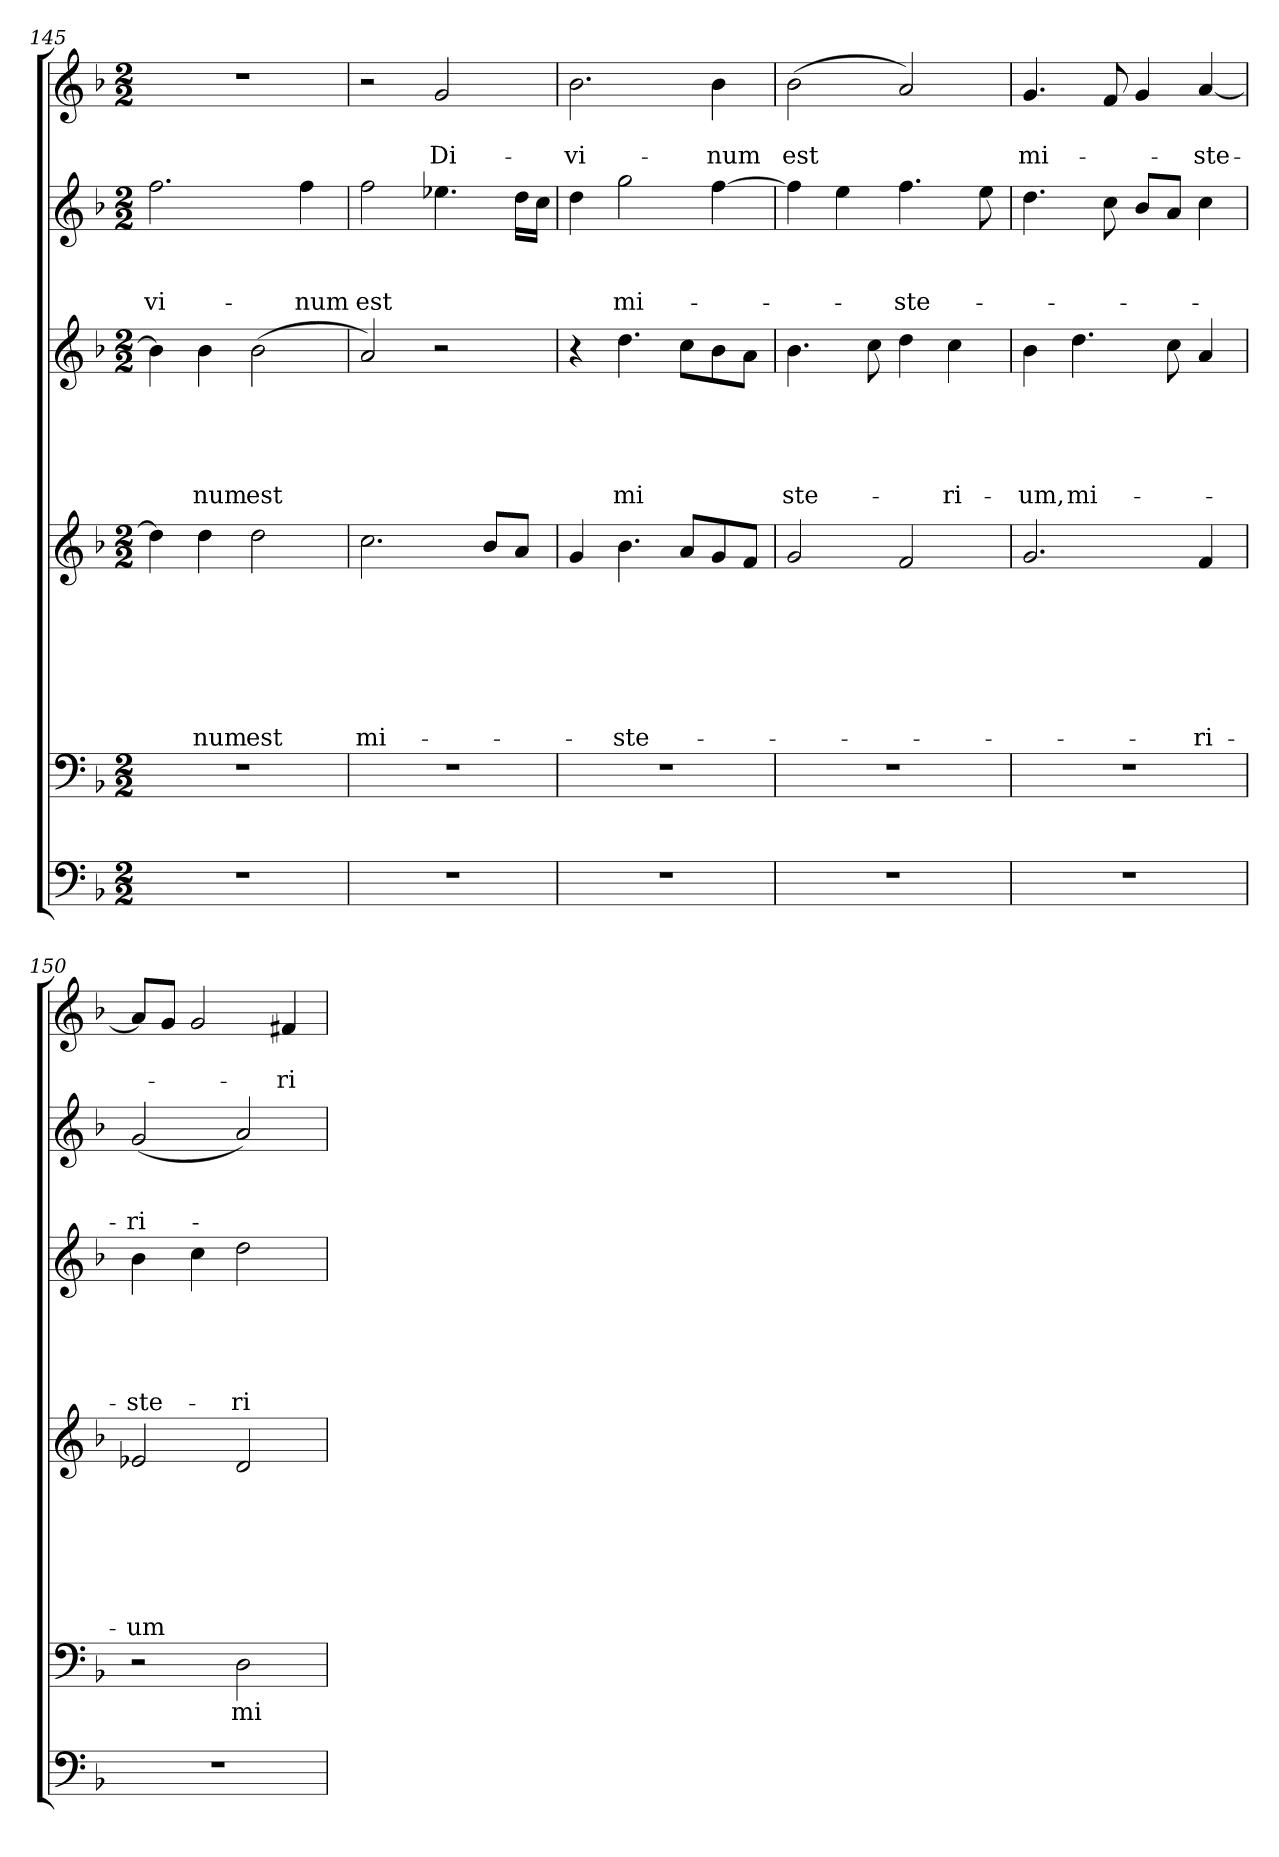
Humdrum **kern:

**kern	**kern	**text	**kern	**text	**text	**text	**text	**text	**text	**text	**kern	**text	**text	**text	**text	**text	**kern	**text	**text	**text	**kern	**text	**text
*part6	*part5	*part5	*part4	*part4	*part4	*part4	*part4	*part4	*part4	*part4	*part3	*part3	*part3	*part3	*part3	*part3	*part2	*part2	*part2	*part2	*part1	*part1	*part1
*staff6	*staff5	*staff5	*staff4	*staff4	*staff4	*staff4	*staff4	*staff4	*staff4	*staff4	*staff3	*staff3	*staff3	*staff3	*staff3	*staff3	*staff2	*staff2	*staff2	*staff2	*staff1	*staff1	*staff1
!!LO:LB:g=z
*clefF4	*clefF4	*	*clefG2	*	*	*	*	*	*	*	*clefG2	*	*	*	*	*	*clefG2	*	*	*	*clefG2	*	*
*	*	*	*ITrd7c12	*	*	*	*	*	*	*	*ITrd7c12	*	*	*	*	*	*ITrd7c12	*	*	*	*	*	*
*k[b-]	*k[b-]	*	*k[b-]	*	*	*	*	*	*	*	*k[b-]	*	*	*	*	*	*k[b-]	*	*	*	*k[b-]	*	*
*F:	*F:	*	*F:	*	*	*	*	*	*	*	*F:	*	*	*	*	*	*F:	*	*	*	*F:	*	*
*M2/2	*M2/2	*	*M2/2	*	*	*	*	*	*	*	*M2/2	*	*	*	*	*	*M2/2	*	*	*	*M2/2	*	*
=145	=145	=145	=145	=145	=145	=145	=145	=145	=145	=145	=145	=145	=145	=145	=145	=145	=145	=145	=145	=145	=145	=145	=145
!	!	!	!	!	!	!	!	!	!	!	!	!	!	!	!	!	!	!	!	!LO:LY:b	!	!	!
1r	1r	.	4d\]	.	.	.	.	.	.	.	4B-\]	.	.	.	.	.	2.f\	.	.	-vi-	1r	.	.
!	!	!	!	!	!	!	!	!	!	!LO:LY:b	!	!	!	!	!	!LO:LY:b	!	!	!	!	!	!	!
.	.	.	4d\	.	.	.	.	.	.	-num	4B-\	.	.	.	.	-num	.	.	.	.	.	.	.
!	!	!	!	!	!	!	!	!	!	!LO:LY:b	!	!	!	!	!	!LO:LY:b	!	!	!	!	!	!	!
.	.	.	2d\	.	.	.	.	.	.	est	(>2B-\	.	.	.	.	est	.	.	.	.	.	.	.
!	!	!	!	!	!	!	!	!	!	!	!	!	!	!	!	!	!	!	!	!LO:LY:b	!	!	!
.	.	.	.	.	.	.	.	.	.	.	.	.	.	.	.	.	4f\	.	.	-num	.	.	.
=146	=146	=146	=146	=146	=146	=146	=146	=146	=146	=146	=146	=146	=146	=146	=146	=146	=146	=146	=146	=146	=146	=146	=146
!	!	!	!	!	!	!	!	!	!	!LO:LY:b	!	!	!	!	!	!	!	!	!	!LO:LY:b	!	!	!
1r	1r	.	2.c\	.	.	.	.	.	.	mi-	2A/)	.	.	.	.	.	2f\	.	.	est	2r	.	.
!	!	!	!	!	!	!	!	!	!	!	!	!	!	!	!	!	!	!	!	!	!	!	!LO:LY:b
.	.	.	.	.	.	.	.	.	.	.	2r	.	.	.	.	.	4.e-i\	.	.	.	2g/	.	Di-
.	.	.	8B-/L	.	.	.	.	.	.	.	.	.	.	.	.	.	.	.	.	.	.	.	.
.	.	.	8A/J	.	.	.	.	.	.	.	.	.	.	.	.	.	16d\LL	.	.	.	.	.	.
.	.	.	.	.	.	.	.	.	.	.	.	.	.	.	.	.	16c\JJ	.	.	.	.	.	.
=147	=147	=147	=147	=147	=147	=147	=147	=147	=147	=147	=147	=147	=147	=147	=147	=147	=147	=147	=147	=147	=147	=147	=147
!	!	!	!	!	!	!	!	!	!	!	!	!	!	!	!	!	!	!	!	!	!	!	!LO:LY:b
1r	1r	.	4G/	.	.	.	.	.	.	.	4r	.	.	.	.	.	4d\	.	.	.	2.b-\	.	-vi-
!	!	!	!	!	!	!	!	!	!	!LO:LY:b	!	!	!	!	!	!LO:LY:b	!	!	!	!LO:LY:b	!	!	!
.	.	.	4.B-\	.	.	.	.	.	.	-ste-	4.d\	.	.	.	.	mi	2g\	.	.	mi-	.	.	.
.	.	.	8A/L	.	.	.	.	.	.	.	8c\L	.	.	.	.	.	.	.	.	.	.	.	.
!	!	!	!	!	!	!	!	!	!	!	!	!	!	!	!	!	!	!	!	!	!	!	!LO:LY:b
.	.	.	8G/	.	.	.	.	.	.	.	8B-\	.	.	.	.	.	[>4f\	.	.	.	4b-\	.	-num
.	.	.	8F/J	.	.	.	.	.	.	.	8A\J	.	.	.	.	.	.	.	.	.	.	.	.
=148	=148	=148	=148	=148	=148	=148	=148	=148	=148	=148	=148	=148	=148	=148	=148	=148	=148	=148	=148	=148	=148	=148	=148
!	!	!	!	!	!	!	!	!	!	!	!	!	!	!	!	!LO:LY:b	!	!	!	!	!	!	!LO:LY:b
1r	1r	.	2G/	.	.	.	.	.	.	.	4.B-\	.	.	.	.	ste-	4f\]	.	.	.	(>2b-\	.	est
.	.	.	.	.	.	.	.	.	.	.	.	.	.	.	.	.	4e\	.	.	.	.	.	.
.	.	.	.	.	.	.	.	.	.	.	8c\	.	.	.	.	.	.	.	.	.	.	.	.
!	!	!	!	!	!	!	!	!	!	!	!	!	!	!	!	!	!	!	!	!LO:LY:b	!	!	!
.	.	.	2F/	.	.	.	.	.	.	.	4d\	.	.	.	.	.	4.f\	.	.	-ste-	2a/)	.	.
!	!	!	!	!	!	!	!	!	!	!	!	!	!	!	!	!LO:LY:b	!	!	!	!	!	!	!
.	.	.	.	.	.	.	.	.	.	.	4c\	.	.	.	.	-ri-	.	.	.	.	.	.	.
.	.	.	.	.	.	.	.	.	.	.	.	.	.	.	.	.	8e\	.	.	.	.	.	.
=149	=149	=149	=149	=149	=149	=149	=149	=149	=149	=149	=149	=149	=149	=149	=149	=149	=149	=149	=149	=149	=149	=149	=149
!	!	!	!	!	!	!	!	!	!	!	!	!	!	!	!	!LO:LY:b	!	!	!	!	!	!	!LO:LY:b
1r	1r	.	2.G/	.	.	.	.	.	.	.	4B-\	.	.	.	.	-um,	4.d\	.	.	.	4.g/	.	mi-
!	!	!	!	!	!	!	!	!	!	!	!	!	!	!	!	!LO:LY:b	!	!	!	!	!	!	!
.	.	.	.	.	.	.	.	.	.	.	4.d\	.	.	.	.	mi-	.	.	.	.	.	.	.
.	.	.	.	.	.	.	.	.	.	.	.	.	.	.	.	.	8c\	.	.	.	8f/	.	.
.	.	.	.	.	.	.	.	.	.	.	.	.	.	.	.	.	8B-/L	.	.	.	4g/	.	.
.	.	.	.	.	.	.	.	.	.	.	8c\	.	.	.	.	.	8A/J	.	.	.	.	.	.
!	!	!	!	!	!	!	!	!	!	!LO:LY:b	!	!	!	!	!	!	!	!	!	!	!	!	!LO:LY:b
.	.	.	4F/	.	.	.	.	.	.	-ri-	4A/	.	.	.	.	.	4c\	.	.	.	[<4a/	.	-ste-
=150	=150	=150	=150	=150	=150	=150	=150	=150	=150	=150	=150	=150	=150	=150	=150	=150	=150	=150	=150	=150	=150	=150	=150
!	!	!	!	!	!	!	!	!	!	!LO:LY:b	!	!	!	!	!	!LO:LY:b	!	!	!	!LO:LY:b	!	!	!
1r	2r	.	2E-i/	.	.	.	.	.	.	-um	4B-\	.	.	.	.	-ste-	(<2G/	.	.	-ri-	8a/L]	.	.
.	.	.	.	.	.	.	.	.	.	.	.	.	.	.	.	.	.	.	.	.	8g/J	.	.
.	.	.	.	.	.	.	.	.	.	.	4c\	.	.	.	.	.	.	.	.	.	2g/	.	.
!	!	!LO:LY:b	!	!	!	!	!	!	!	!	!	!	!	!	!	!LO:LY:b	!	!	!	!	!	!	!
.	2D\	mi-	2D/	.	.	.	.	.	.	.	2d\	.	.	.	.	-ri-	2A/)	.	.	.	.	.	.
!	!	!	!	!	!	!	!	!	!	!	!	!	!	!	!	!	!	!	!	!	!	!	!LO:LY:b
.	.	.	.	.	.	.	.	.	.	.	.	.	.	.	.	.	.	.	.	.	4f#X/	.	-ri-
=	=	=	=	=	=	=	=	=	=	=	=	=	=	=	=	=	=	=	=	=	=	=	=
*-	*-	*-	*-	*-	*-	*-	*-	*-	*-	*-	*-	*-	*-	*-	*-	*-	*-	*-	*-	*-	*-	*-	*-
